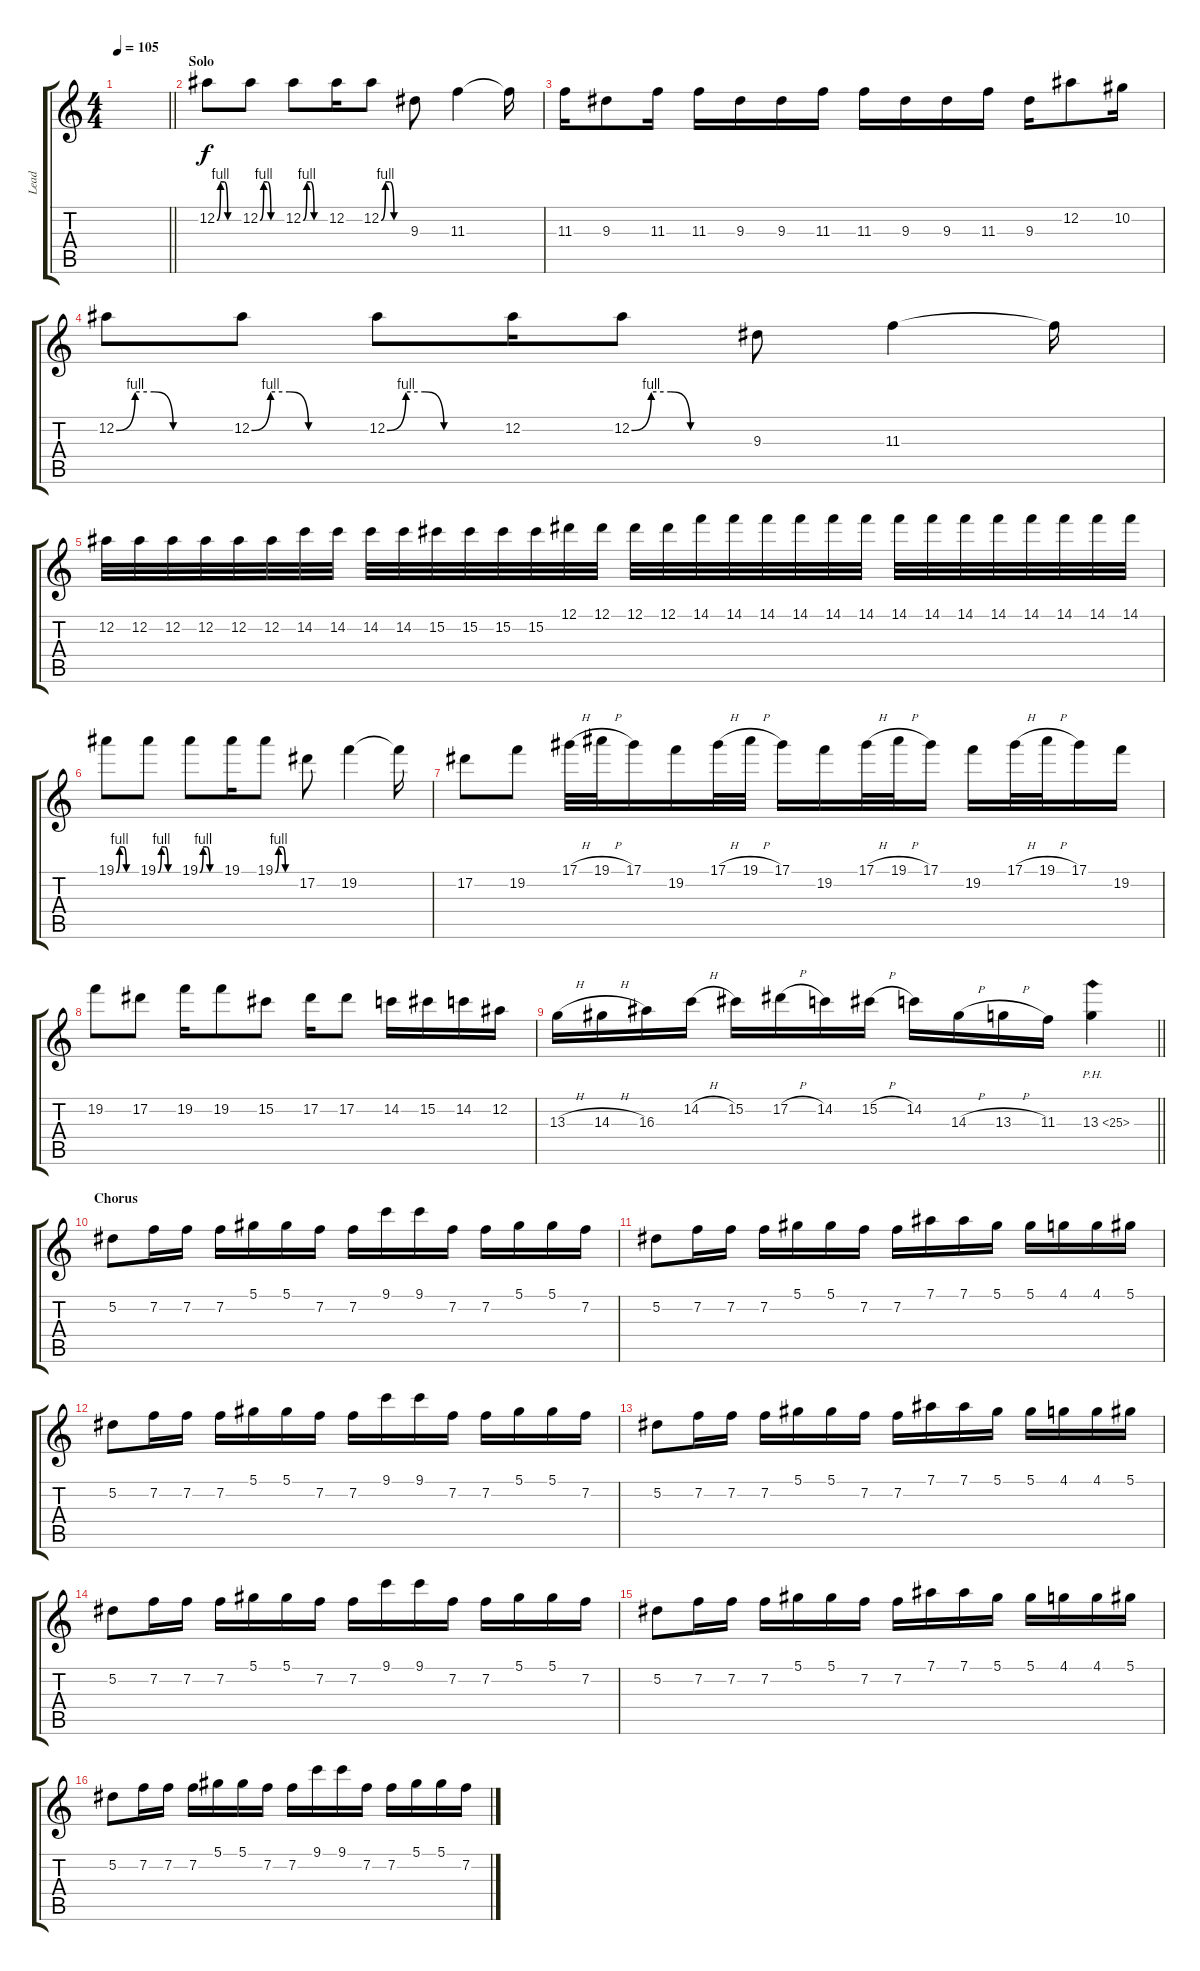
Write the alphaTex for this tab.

\track ("Lead" "Lead") {instrument distortionguitar}
\staff {score tabs}
\tuning (Eb4 Bb3 Gb3 Db3 Ab2 Db2) {hide}
\ts (4 4)
\tempo 105
\clef g2
\barLineRight lightlight
\ks c
|
\section ("" "Solo")
12.2{be (custom 0 0 10 4 20 4 30 0 60 0)}.8 12.2{be (custom 0 0 10 4 20 4 30 0 60 0)}.8 12.2{be (custom 0 0 10 4 20 4 30 0 60 0)}.8 12.2.16 12.2{be (custom 0 0 10 4 20 4 30 0 60 0)}.8 9.3.8 11.3.4 11.3{t}.16 |
11.3.16 9.3.8 11.3.16 11.3.16 9.3.16 9.3.16 11.3.16 11.3.16 9.3.16 9.3.16 11.3.16 9.3.16 12.2.8 10.2.16 |
12.2{be (custom 0 0 10 4 20 4 30 0 60 0)}.8 12.2{be (custom 0 0 10 4 20 4 30 0 60 0)}.8 12.2{be (custom 0 0 10 4 20 4 30 0 60 0)}.8 12.2.16 12.2{be (custom 0 0 10 4 20 4 30 0 60 0)}.8 9.3.8 11.3.4 11.3{t}.16 |
12.2.32 12.2.32 12.2.32 12.2.32 12.2.32 12.2.32 14.2.32 14.2.32 14.2.32 14.2.32 15.2.32 15.2.32 15.2.32 15.2.32 12.1.32 12.1.32 12.1.32 12.1.32 14.1.32 14.1.32 14.1.32 14.1.32 14.1.32 14.1.32 14.1.32 14.1.32 14.1.32 14.1.32 14.1.32 14.1.32 14.1.32 14.1.32 |
19.1{be (custom 0 0 10 4 20 4 30 0 60 0)}.8 19.1{be (custom 0 0 10 4 20 4 30 0 60 0)}.8 19.1{be (custom 0 0 10 4 20 4 30 0 60 0)}.8 19.1.16 19.1{be (custom 0 0 10 4 20 4 30 0 60 0)}.8 17.2.8 19.2.4 19.2{t}.16 |
17.2.8 19.2.8 17.1{h}.32 19.1{h}.32 17.1.16 19.2.16 17.1{h}.32 19.1{h}.32 17.1.16 19.2.16 17.1{h}.32 19.1{h}.32 17.1.16 19.2.16 17.1{h}.32 19.1{h}.32 17.1.16 19.2.16 |
19.2.8 17.2.8 19.2.16 19.2.8 15.2.8 17.2.16 17.2.8 14.2.16 15.2.16 14.2.16 12.2.16 |
\barLineRight lightlight
13.3{h}.16 14.3{h}.16 16.3.16 14.2{h}.16 15.2.16 17.2{h}.16 14.2.16 15.2{h}.16 14.2.16 14.3{h}.16 13.3{h}.16 11.3.16 13.3{ph 12}.4 |
\section ("" "Chorus")
5.2.8 7.2.16 7.2.16 7.2.16 5.1.16 5.1.16 7.2.16 7.2.16 9.1.16 9.1.16 7.2.16 7.2.16 5.1.16 5.1.16 7.2.16 |
5.2.8 7.2.16 7.2.16 7.2.16 5.1.16 5.1.16 7.2.16 7.2.16 7.1.16 7.1.16 5.1.16 5.1.16 4.1.16 4.1.16 5.1.16 |
5.2.8 7.2.16 7.2.16 7.2.16 5.1.16 5.1.16 7.2.16 7.2.16 9.1.16 9.1.16 7.2.16 7.2.16 5.1.16 5.1.16 7.2.16 |
5.2.8 7.2.16 7.2.16 7.2.16 5.1.16 5.1.16 7.2.16 7.2.16 7.1.16 7.1.16 5.1.16 5.1.16 4.1.16 4.1.16 5.1.16 |
5.2.8 7.2.16 7.2.16 7.2.16 5.1.16 5.1.16 7.2.16 7.2.16 9.1.16 9.1.16 7.2.16 7.2.16 5.1.16 5.1.16 7.2.16 |
5.2.8 7.2.16 7.2.16 7.2.16 5.1.16 5.1.16 7.2.16 7.2.16 7.1.16 7.1.16 5.1.16 5.1.16 4.1.16 4.1.16 5.1.16 |
5.2.8 7.2.16 7.2.16 7.2.16 5.1.16 5.1.16 7.2.16 7.2.16 9.1.16 9.1.16 7.2.16 7.2.16 5.1.16 5.1.16 7.2.16
